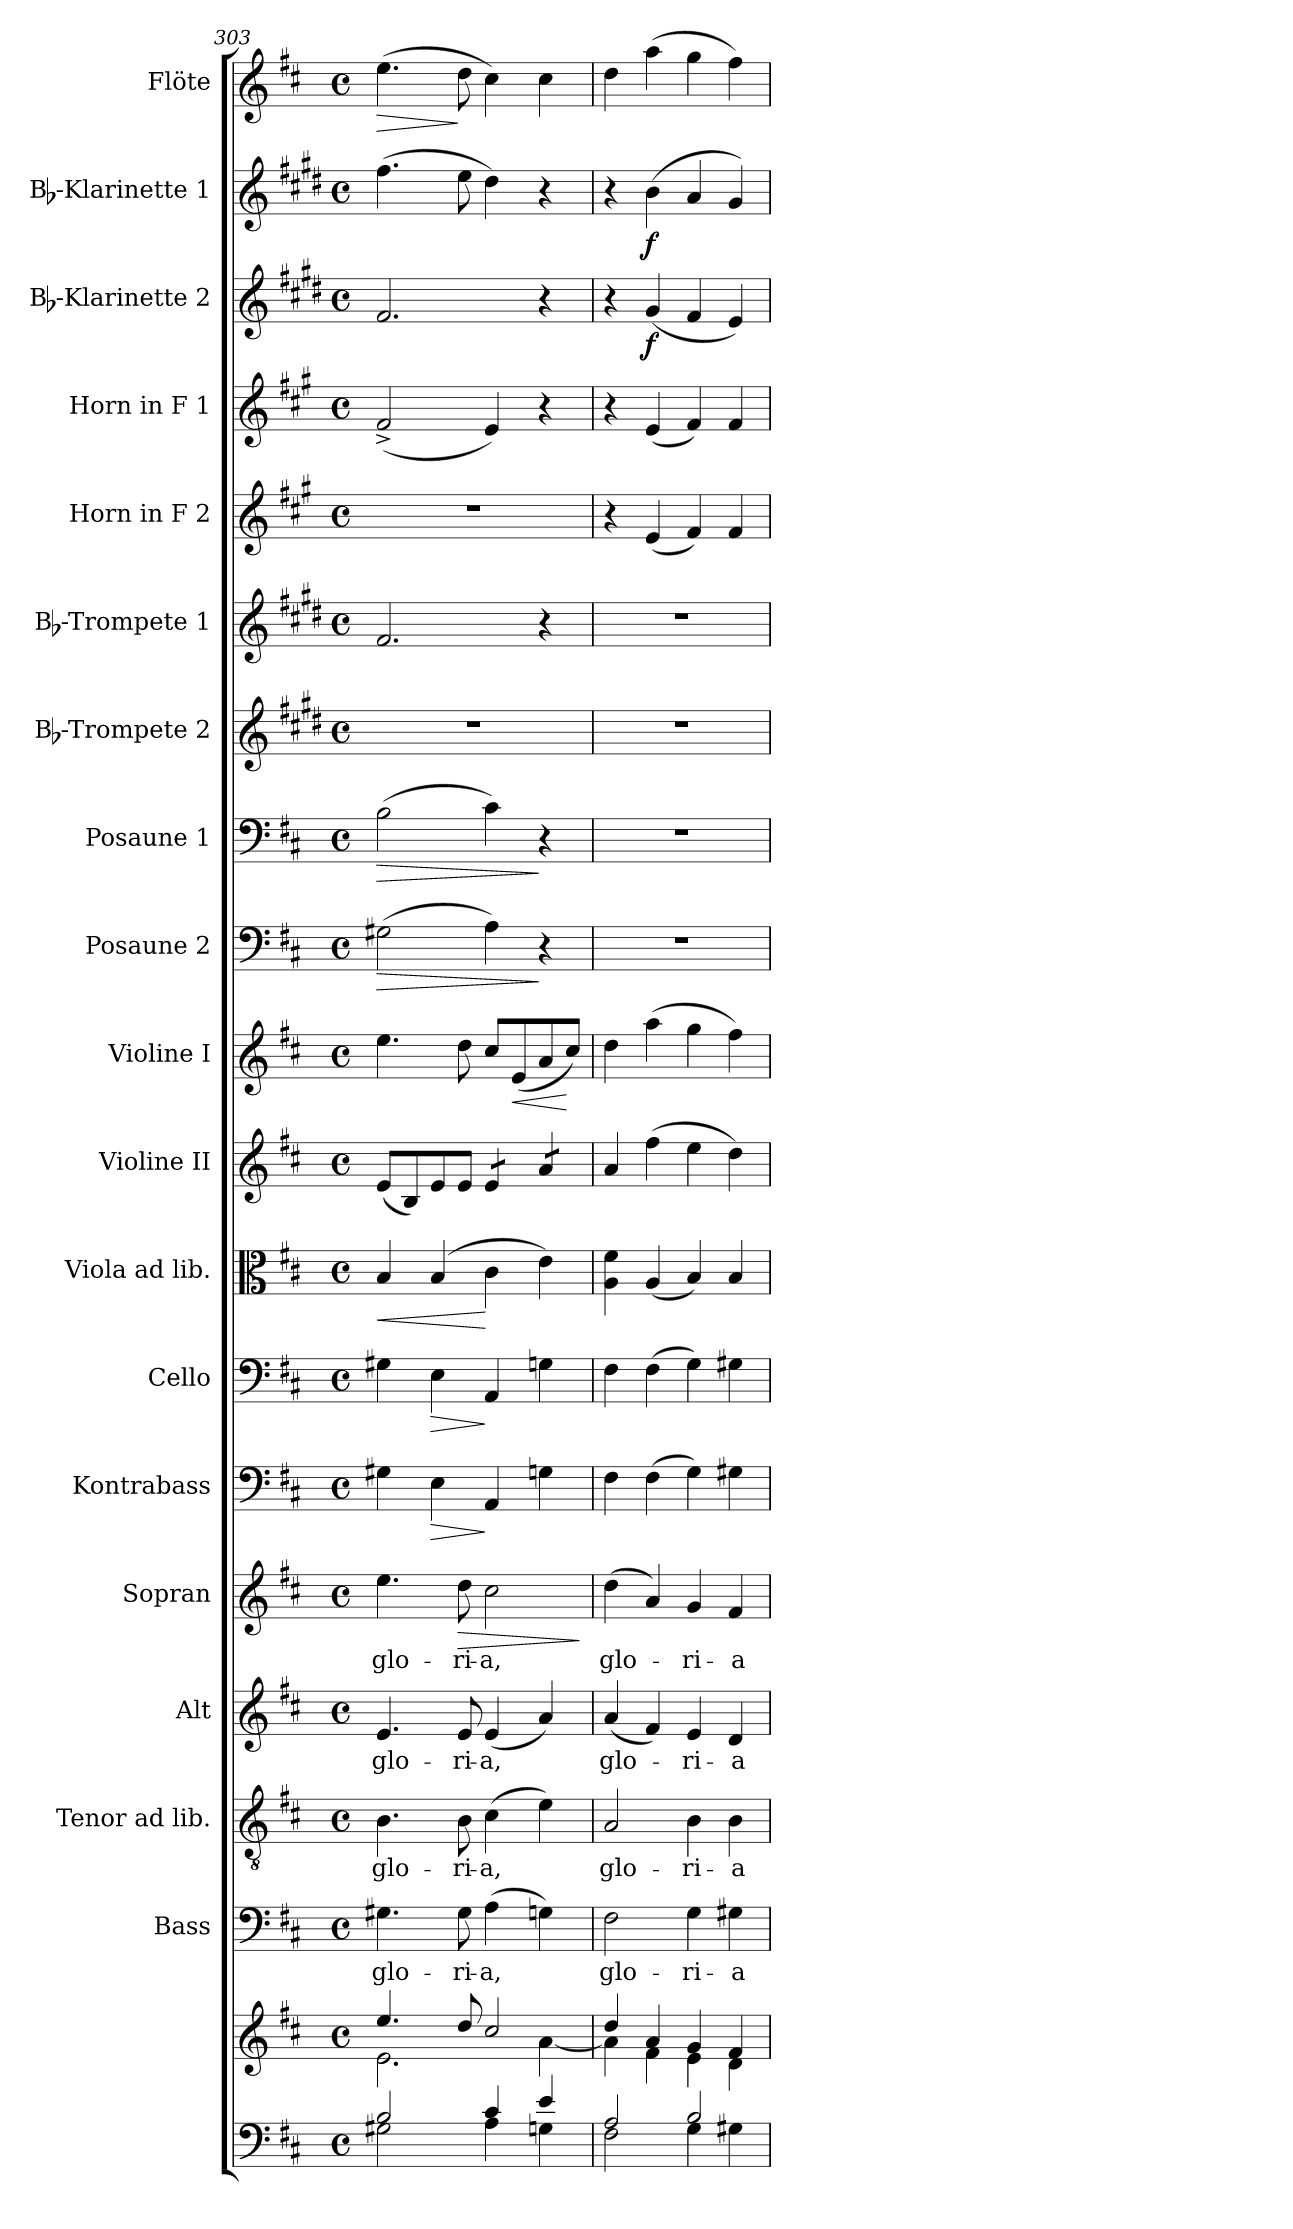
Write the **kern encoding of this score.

**kern	**kern	**kern	**text	**kern	**text	**kern	**text	**kern	**text	**dynam	**kern	**dynam	**kern	**dynam	**kern	**dynam	**kern	**kern	**dynam	**kern	**dynam	**kern	**dynam	**kern	**kern	**kern	**kern	**kern	**dynam	**kern	**dynam	**kern	**dynam
*part19	*part19	*part18	*part18	*part17	*part17	*part16	*part16	*part15	*part15	*part15	*part14	*part14	*part13	*part13	*part12	*part12	*part11	*part10	*part10	*part9	*part9	*part8	*part8	*part7	*part6	*part5	*part4	*part3	*part3	*part2	*part2	*part1	*part1
*staff20	*staff19	*staff18	*staff18	*staff17	*staff17	*staff16	*staff16	*staff15	*staff15	*staff15	*staff14	*staff14	*staff13	*staff13	*staff12	*staff12	*staff11	*staff10	*staff10	*staff9	*staff9	*staff8	*staff8	*staff7	*staff6	*staff5	*staff4	*staff3	*staff3	*staff2	*staff2	*staff1	*staff1
*	*	*I"Bass	*	*I"Tenor ad lib.	*	*I"Alt	*	*I"Sopran	*	*	*I"Kontrabass	*	*I"Cello	*	*I"Viola ad lib.	*	*I"Violine II	*I"Violine I	*	*I"Posaune 2	*	*I"Posaune 1	*	*I"Bb-Trompete 2	*I"Bb-Trompete 1	*I"Horn in F 2	*I"Horn in F 1	*I"Bb-Klarinette 2	*	*I"Bb-Klarinette 1	*	*I"Flöte	*
*	*	*I'B.	*	*I'T.	*	*I'A.	*	*I'S.	*	*	*I'Kb.	*	*	*	*I'Vla.	*	*I'Vl. II	*I'Vl. I	*	*I'Pos. 2	*	*I'Pos. 1	*	*I'Bb Trp. 2	*I'Bb Trp. 1	*	*	*I'Bb Kl. 2	*	*I'Bb Kl. 1	*	*I'Fl.	*
*clefF4	*clefG2	*clefF4	*	*clefGv2	*	*clefG2	*	*clefG2	*	*	*clefF4	*	*clefF4	*	*clefC3	*	*clefG2	*clefG2	*	*clefF4	*	*clefF4	*	*clefG2	*clefG2	*clefG2	*clefG2	*clefG2	*	*clefG2	*	*clefG2	*
*	*	*	*	*	*	*	*	*	*	*	*ITrd7c12	*	*	*	*	*	*	*	*	*	*	*	*	*ITrd1c2	*ITrd1c2	*ITrd4c7	*ITrd4c7	*ITrd1c2	*	*ITrd1c2	*	*	*
*k[f#c#]	*k[f#c#]	*k[f#c#]	*	*k[f#c#]	*	*k[f#c#]	*	*k[f#c#]	*	*	*k[f#c#]	*	*k[f#c#]	*	*k[f#c#]	*	*k[f#c#]	*k[f#c#]	*	*k[f#c#]	*	*k[f#c#]	*	*k[f#c#]	*k[f#c#]	*k[f#c#]	*k[f#c#]	*k[f#c#]	*	*k[f#c#]	*	*k[f#c#]	*
*D:	*D:	*D:	*	*D:	*	*D:	*	*D:	*	*	*D:	*	*D:	*	*D:	*	*D:	*D:	*	*D:	*	*D:	*	*D:	*D:	*D:	*D:	*D:	*	*D:	*	*D:	*
*M4/4	*M4/4	*M4/4	*	*M4/4	*	*M4/4	*	*M4/4	*	*	*M4/4	*	*M4/4	*	*M4/4	*	*M4/4	*M4/4	*	*M4/4	*	*M4/4	*	*M4/4	*M4/4	*M4/4	*M4/4	*M4/4	*	*M4/4	*	*M4/4	*
*met(c)	*met(c)	*met(c)	*	*met(c)	*	*met(c)	*	*met(c)	*	*	*met(c)	*	*met(c)	*	*met(c)	*	*met(c)	*met(c)	*	*met(c)	*	*met(c)	*	*met(c)	*met(c)	*met(c)	*met(c)	*met(c)	*	*met(c)	*	*met(c)	*
=303	=303	=303	=303	=303	=303	=303	=303	=303	=303	=303	=303	=303	=303	=303	=303	=303	=303	=303	=303	=303	=303	=303	=303	=303	=303	=303	=303	=303	=303	=303	=303	=303	=303
*^	*^	*	*	*	*	*	*	*	*	*	*	*	*	*	*	*	*	*	*	*	*	*	*	*	*	*	*	*	*	*	*	*	*
!	!	!	!	!	!LO:LY:b	!	!LO:LY:b	!	!LO:LY:b	!	!LO:LY:b	!	!	!	!	!	!	!LO:HP:b	!	!	!	!	!LO:HP:b	!	!LO:HP:b	!	!	!	!	!	!	!	!	!	!LO:HP:b
2B/	2G#X\	4.ee/	2.e\	4.G#X\	glo-	4.B\	glo-	4.e/	glo-	4.ee\	glo-	.	4GG#X\	.	4G#X\	.	4B/	<	(<8e/L	4.ee\	.	(>2G#X\	>	(>2B\	>	1r	2.e/	1r	(<2B^</	2.e/	.	(>4.ee\	.	(>4.ee\	>
.	.	.	.	.	.	.	.	.	.	.	.	.	.	.	.	.	.	.	8B/)	.	.	.	.	.	.	.	.	.	.	.	.	.	.	.	.
!	!	!	!	!	!	!	!	!	!	!	!	!	!	!LO:HP:b	!	!LO:HP:b	!	!	!	!	!	!	!	!	!	!	!	!	!	!	!	!	!	!	!
.	.	.	.	.	.	.	.	.	.	.	.	.	4EE\	>	4E\	>	(4B/	.	8e/	.	.	.	.	.	.	.	.	.	.	.	.	.	.	.	.
!	!	!	!	!	!LO:LY:b	!	!LO:LY:b	!	!LO:LY:b	!	!LO:LY:b	!LO:HP:b	!	!	!	!	!	!	!	!	!	!	!	!	!	!	!	!	!	!	!	!	!	!	!
.	.	8dd/	.	8G#\	-ri-	8B\	-ri-	8e/	-ri-	8dd\	-ri-	>	.	.	.	.	.	.	8e/J	8dd\	.	.	.	.	.	.	.	.	.	.	.	8dd\	.	8dd\	]
!	!	!	!	!	!LO:LY:b	!	!LO:LY:b	!	!LO:LY:b	!	!LO:LY:b	!	!	!	!	!	!	!	!	!	!	!	!	!	!	!	!	!	!	!	!	!	!	!	!
*	*	*	*	*	*	*	*	*	*	*	*	*	*	*	*	*	*	*	*tremolo	*	*	*	*	*	*	*	*	*	*	*	*	*	*	*	*
4c#/	4A\	2cc#/	.	(>4A\	-a,	(>4c#\	-a,	(<4e/	-a,	2cc#\	-a,	.	4AAA/	]	4AA/	]	4c#\	[	8e/L	8cc#/L	.	4A\)	.	4c#\)	.	.	.	.	4A/)	.	.	4cc#\)	.	4cc#\)	.
!	!	!	!	!	!	!	!	!	!	!	!	!	!	!	!	!	!	!	!	!	!LO:HP:b	!	!	!	!	!	!	!	!	!	!	!	!	!	!
.	.	.	.	.	.	.	.	.	.	.	.	.	.	.	.	.	.	.	8e/J	(<8e/	<	.	.	.	.	.	.	.	.	.	.	.	.	.	.
4e/	4Gn\	.	[<4a\	4Gn\)	.	4e\)	.	4a/)	.	.	.	.	4GGn\	.	4Gn\	.	4e\)	.	8a/L	8a/	.	4r	]	4r	]	.	4r	.	4r	4r	.	4r	.	4cc#\	.
.	.	.	.	.	.	.	.	.	.	.	.	.	.	.	.	.	.	.	8a/J	8cc#/J)	[	.	.	.	.	.	.	.	.	.	.	.	.	.	.
*	*	*	*	*	*	*	*	*	*	*	*	*	*	*	*	*	*	*	*Xtremolo	*	*	*	*	*	*	*	*	*	*	*	*	*	*	*	*
*v	*v	*	*	*	*	*	*	*	*	*	*	*	*	*	*	*	*	*	*	*	*	*	*	*	*	*	*	*	*	*	*	*	*	*	*
*	*v	*v	*	*	*	*	*	*	*	*	*	*	*	*	*	*	*	*	*	*	*	*	*	*	*	*	*	*	*	*	*	*	*	*
.	.	.	.	.	.	.	.	.	.	]	.	.	.	.	.	.	.	.	.	.	.	.	.	.	.	.	.	.	.	.	.	.	.
=304	=304	=304	=304	=304	=304	=304	=304	=304	=304	=304	=304	=304	=304	=304	=304	=304	=304	=304	=304	=304	=304	=304	=304	=304	=304	=304	=304	=304	=304	=304	=304	=304	=304
*^	*^	*	*	*	*	*	*	*	*	*	*	*	*	*	*	*	*	*	*	*	*	*	*	*	*	*	*	*	*	*	*	*	*
!	!	!	!	!	!LO:LY:b	!	!LO:LY:b	!	!LO:LY:b	!	!LO:LY:b	!	!	!	!	!	!	!	!	!	!	!	!	!	!	!	!	!	!	!	!	!	!	!	!
2A/	2F#\	4dd/	4a\]	2F#\	glo-	2A/	glo-	(<4a/	glo-	(>4dd\	glo-	.	4FF#\	.	4F#\	.	4A\ 4f#\	.	4a/	4dd\	.	1r	.	1r	.	1r	1r	4r	4r	4r	.	4r	.	4dd\	.
!	!	!	!	!	!	!	!	!	!	!	!	!	!	!	!	!	!	!	!	!	!	!	!	!	!	!	!	!	!	!	!LO:DY:b	!	!LO:DY:b	!	!
.	.	4a/	4f#\	.	.	.	.	4f#/)	.	4a/)	.	.	(>4FF#\	.	(>4F#\	.	(<4A/	.	(>4ff#\	(>4aa\	.	.	.	.	.	.	.	(<4A/	(<4A/	(<4f#/	f	(>4a\	f	(>4aa\	.
!	!	!	!	!	!LO:LY:b	!	!LO:LY:b	!	!LO:LY:b	!	!LO:LY:b	!	!	!	!	!	!	!	!	!	!	!	!	!	!	!	!	!	!	!	!	!	!	!	!
2B/	4G\	4g/	4e\	4G\	-ri-	4B\	-ri-	4e/	-ri-	4g/	-ri-	.	4GG\)	.	4G\)	.	4B/)	.	4ee\	4gg\	.	.	.	.	.	.	.	4B/)	4B/)	4e/	.	4g/	.	4gg\	.
!	!	!	!	!	!LO:LY:b	!	!LO:LY:b	!	!LO:LY:b	!	!LO:LY:b	!	!	!	!	!	!	!	!	!	!	!	!	!	!	!	!	!	!	!	!	!	!	!	!
.	4G#X\	4f#/	4d\	4G#X\	-a	4B\	-a	4d/	-a	4f#/	-a	.	4GG#X\	.	4G#X\	.	4B/	.	4dd\)	4ff#\)	.	.	.	.	.	.	.	4B/	4B/	4d/)	.	4f#/)	.	4ff#\)	.
*v	*v	*	*	*	*	*	*	*	*	*	*	*	*	*	*	*	*	*	*	*	*	*	*	*	*	*	*	*	*	*	*	*	*	*	*
*	*v	*v	*	*	*	*	*	*	*	*	*	*	*	*	*	*	*	*	*	*	*	*	*	*	*	*	*	*	*	*	*	*	*	*
=	=	=	=	=	=	=	=	=	=	=	=	=	=	=	=	=	=	=	=	=	=	=	=	=	=	=	=	=	=	=	=	=	=
*-	*-	*-	*-	*-	*-	*-	*-	*-	*-	*-	*-	*-	*-	*-	*-	*-	*-	*-	*-	*-	*-	*-	*-	*-	*-	*-	*-	*-	*-	*-	*-	*-	*-
